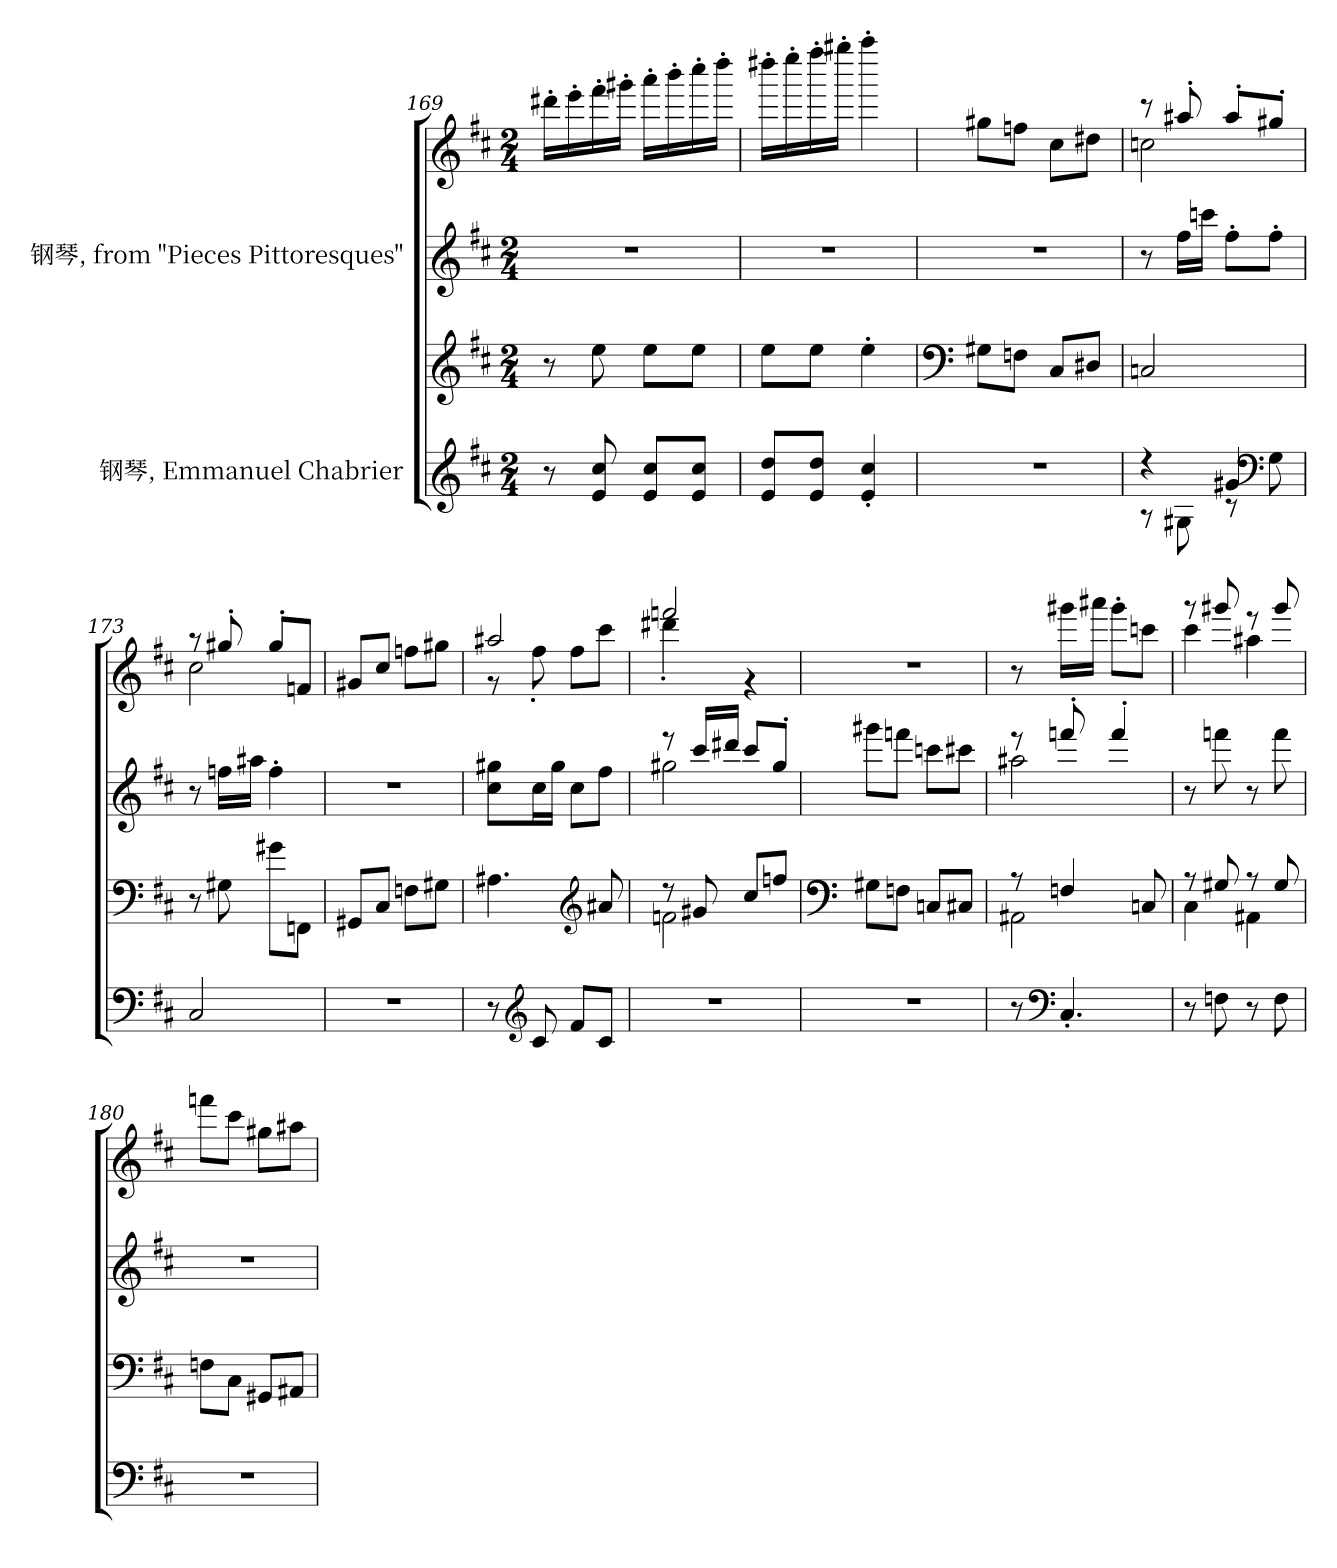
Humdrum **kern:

**kern	**kern	**kern	**kern
*part2	*part2	*part1	*part1
*staff4	*staff3	*staff2	*staff1
*I"钢琴, Emmanuel Chabrier	*	*I"钢琴, from &quot;Pieces Pittoresques&quot;	*
*clefG2	*clefG2	*clefG2	*clefG2
*k[f#c#]	*k[f#c#]	*k[f#c#]	*k[f#c#]
*M2/4	*M2/4	*M2/4	*M2/4
=169	=169	=169	=169
8r	8r	2r	16ddd#X'\LL
.	.	.	16eee'\
8e/ 8cc#/	8ee\	.	16fff#'\
.	.	.	16ggg#X'\JJ
8e/ 8cc#/L	8ee\L	.	16aaa'\LL
.	.	.	16bbb'\
8e/ 8cc#/J	8ee\J	.	16cccc#'\
.	.	.	16dddd'\JJ
=170	=170	=170	=170
8e/ 8dd/L	8ee\L	2r	16dddd#X'\LL
.	.	.	16eeee'\
8e/ 8dd/J	8ee\J	.	16ffff#'\
.	.	.	16gggg#X'\JJ
*	*	*	*MM92
4e/' 4cc#/'	4ee'\	.	4aaaa'\
=171	=171	=171	=171
*	*clefF4	*	*
*	*	*	*MM132
2r	8G#X\L	2r	8gg#X\L
.	8Fn\J	.	8ffn\J
.	8C#/L	.	8cc#\L
.	8D#X/J	.	8dd#X\J
!!LO:LB:g=z
=172	=172	=172	=172
*^	*	*	*^
4r	8r	2Cn/	8r	8r	2ccn\
.	8G#X\	.	16ff#\LL	8aa#X'/	.
.	.	.	16cccn\JJ	.	.
4g#X/	8r	.	8ff#'\L	8aa#'/L	.
*clefF4	*	*	*	*	*
.	8G#\	.	8ff#'\J	8gg#X'/J	.
*v	*v	*	*	*	*
=173	=173	=173	=173	=173
2C#/	8r	8r	8r	2cc#\
.	8G#X\	16ffn\LL	8gg#X'/	.
.	.	16aa#X\JJ	.	.
.	8g#X\L	4ff'\	8gg#'/L	.
.	8FFn\J	.	8fn/J	.
*	*	*	*v	*v
=174	=174	=174	=174
2r	8GG#X/L	2r	8g#X/L
.	8C#/J	.	8cc#/J
.	8Fn\L	.	8ffn\L
.	8G#X\J	.	8gg#X\J
=175	=175	=175	=175
*	*	*	*^
8r	4.A#X\	8cc#\ 8gg#X\L	2aa#X/	8r
*clefG2	*	*	*	*
8c#/	.	16cc#\L	.	8ff#'\
.	.	16gg#\JJ	.	.
8f#/L	.	8cc#\L	.	8ff#\L
*	*clefG2	*	*	*
8c#/J	8a#X/	8ff#\J	.	8ccc#\J
!!LO:LB:g=z	!!
=176	=176	=176	=176	=176
*	*^	*^	*	*
2r	8r	2fn\	8r	2gg#X\	2fffn/	4ddd#X'\
.	8g#X/	.	16ccc#/LL	.	.	.
.	.	.	16ddd#X/JJ	.	.	.
.	8cc#/L	.	8ccc#/L	.	.	4r
.	8ffn/J	.	8gg#'/J	.	.	.
*	*v	*v	*	*	*	*
*	*	*v	*v	*	*
*	*	*	*v	*v
=177	=177	=177	=177
*	*clefF4	*	*
2r	8G#X\L	8ggg#X\L	2r
.	8Fn\J	8fffn\J	.
.	8Cn/L	8cccn\L	.
.	8C#X/J	8ccc#X\J	.
=178	=178	=178	=178
*	*^	*^	*
8r	8r	2AA#X\	8r	2aa#X\	8r
*clefF4	*	*	*	*	*
4.C#'/	4Fn/	.	8fffn'/	.	16ggg#X\LL
.	.	.	.	.	16aaa#X\JJ
.	.	.	4fff'/	.	8ggg#'\L
.	8Cn/	.	.	.	8cccn\J
*	*	*	*v	*v	*
=179	=179	=179	=179	=179
*	*	*	*	*^
8r	8r	4C#\	8r	8r	4ccc#\
8Fn\	8G#X/	.	8fffn\	8ggg#X/	.
8r	8r	4AA#X\	8r	8r	4aa#X\
8F\	8G#/	.	8fff\	8ggg#/	.
*	*v	*v	*	*v	*v
!!LO:PB:g=z
=180	=180	=180	=180
2r	8Fn\L	2r	8fffn\L
.	8C#\J	.	8ccc#\J
.	8GG#X/L	.	8gg#X\L
.	8AA#X/J	.	8aa#X\J
=	=	=	=
*-	*-	*-	*-
